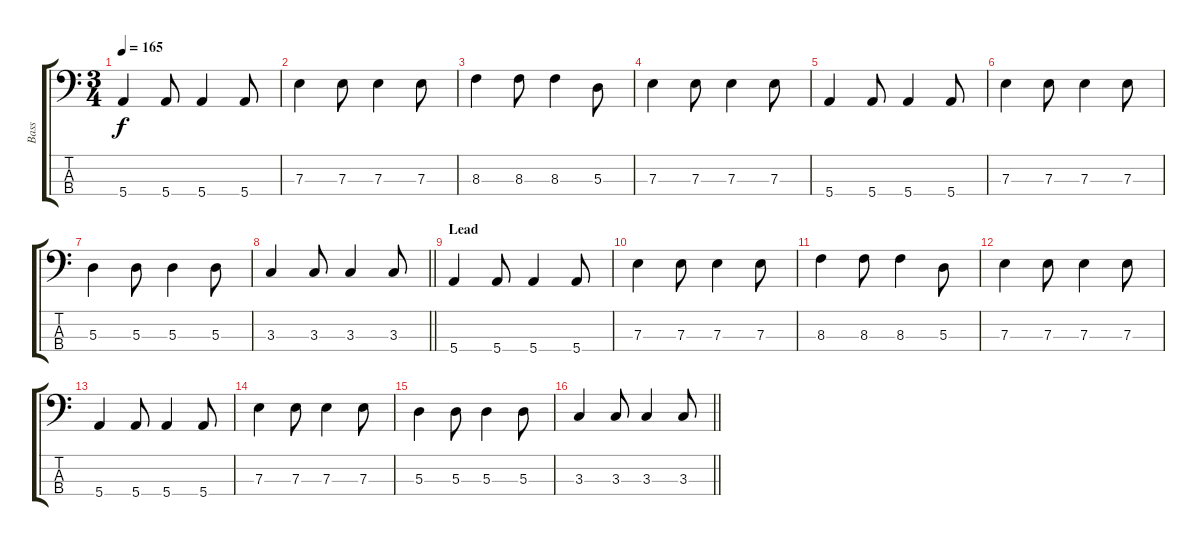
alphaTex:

\track ("Bass" "Bass") {instrument electricbassfinger}
\staff {score tabs}
\tuning (G2 D2 A1 E1) {hide}
\ts (3 4)
\tempo 165
\clef f4
\ks c
5.4.4{dy f} 5.4.8 5.4.4 5.4.8 |
7.3.4 7.3.8 7.3.4 7.3.8 |
8.3.4 8.3.8 8.3.4 5.3.8 |
7.3.4 7.3.8 7.3.4 7.3.8 |
5.4.4 5.4.8 5.4.4 5.4.8 |
7.3.4 7.3.8 7.3.4 7.3.8 |
5.3.4 5.3.8 5.3.4 5.3.8 |
\barLineRight lightlight
3.3.4 3.3.8 3.3.4 3.3.8 |
\section ("" "Lead")
5.4.4 5.4.8 5.4.4 5.4.8 |
7.3.4 7.3.8 7.3.4 7.3.8 |
8.3.4 8.3.8 8.3.4 5.3.8 |
7.3.4 7.3.8 7.3.4 7.3.8 |
5.4.4 5.4.8 5.4.4 5.4.8 |
7.3.4 7.3.8 7.3.4 7.3.8 |
5.3.4 5.3.8 5.3.4 5.3.8 |
\barLineRight lightlight
3.3.4 3.3.8 3.3.4 3.3.8
